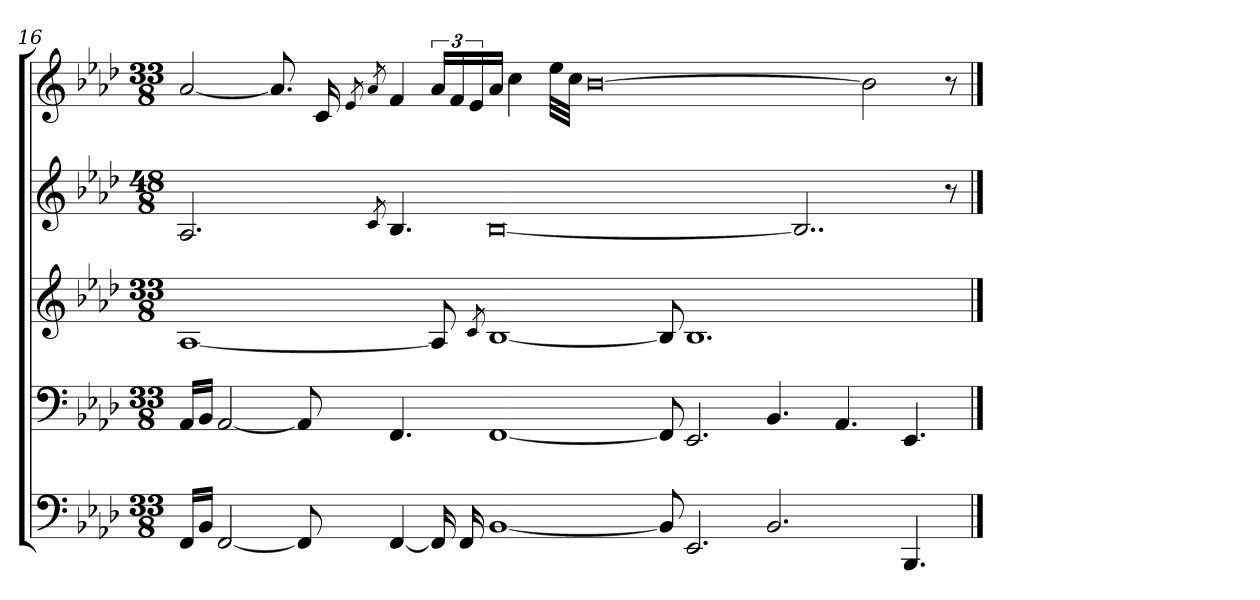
**kern	**kern	**kern	**kern	**kern
*part5	*part4	*part3	*part2	*part1
*staff5	*staff4	*staff3	*staff2	*staff1
*clefF4	*clefF4	*clefG2	*clefG2	*clefG2
*k[b-e-a-d-]	*k[b-e-a-d-]	*k[b-e-a-d-]	*k[b-e-a-d-]	*k[b-e-a-d-]
*M33/8	*M33/8	*M33/8	*M48/8	*M33/8
=16	=16	=16	=16	=16
16FF/LL	16AA-/LL	[1A-	2.A-	[2a-
16BB-/JJ	16BB-/JJ	.	.	.
[2FF	[2AA-	.	.	.
.	.	.	.	8.a-]
8FF]	8AA-]	.	.	.
.	.	.	.	16c
.	.	.	.	8qe-
.	.	.	8qc	8qa-
[4FF	4.FF	.	4.B-	4f
16FF]	.	8A-]	.	24a-/LL
.	.	.	.	24f/
16FF	.	.	.	.
.	.	.	.	24e-/
.	.	8qc	.	.
[1BB-	[1FF	[1B-	[0B-	16a-/JJ
.	.	.	.	4cc
.	.	.	.	32ee-\LLL
.	.	.	.	32cc\JJJ
.	.	.	.	[0b-
8BB-]	8FF]	8B-]	.	.
2.EE-	2.EE-	1.B-	.	.
2.BB-	4.BB-	.	.	.
.	.	.	2..B-]	.
.	4.AA-	.	.	.
.	.	.	.	2b-]
4.BBB-	4.EE-	4.ryy	.	.
.	.	.	8r	8r
==	==	==	==	==
*-	*-	*-	*-	*-
